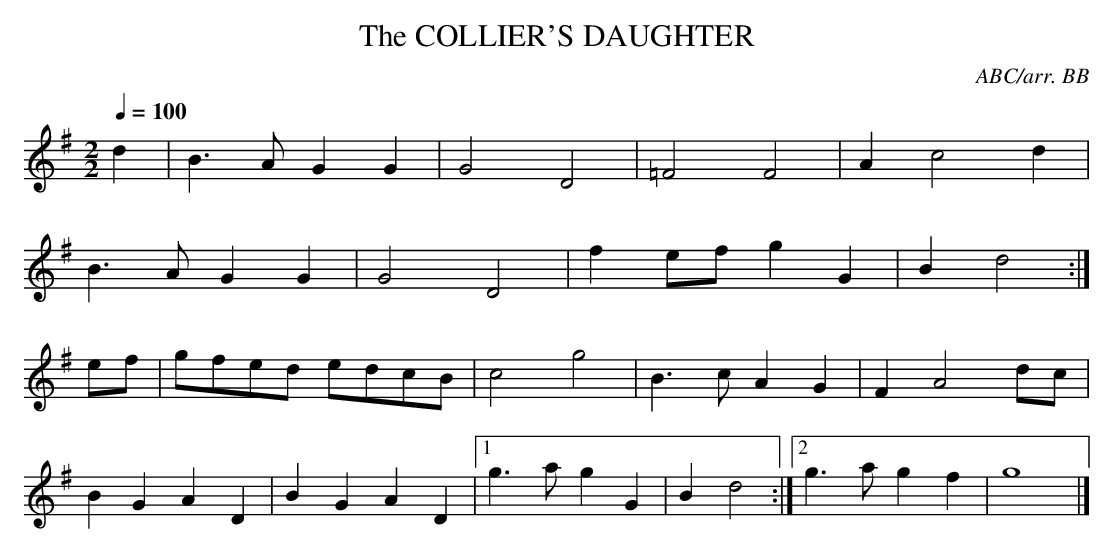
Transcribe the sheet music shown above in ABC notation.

X:1
T:COLLIER'S DAUGHTER, The
C:ABC/arr. BB
L:1/4
Q:1/4=100
M:2/2
K:G
d|B>A G G|G2 D2|=F2 F2|A c2 d|
B>A G G|G2 D2|f e/f/ g G|B d2 :|
e/f/|g/f/e/d/ e/d/c/B/|c2 g2|B>c AG|FA2d/c/|
BGAD|BGAD|1 g>agG|Bd2 :|2 g>agf|g4|]
